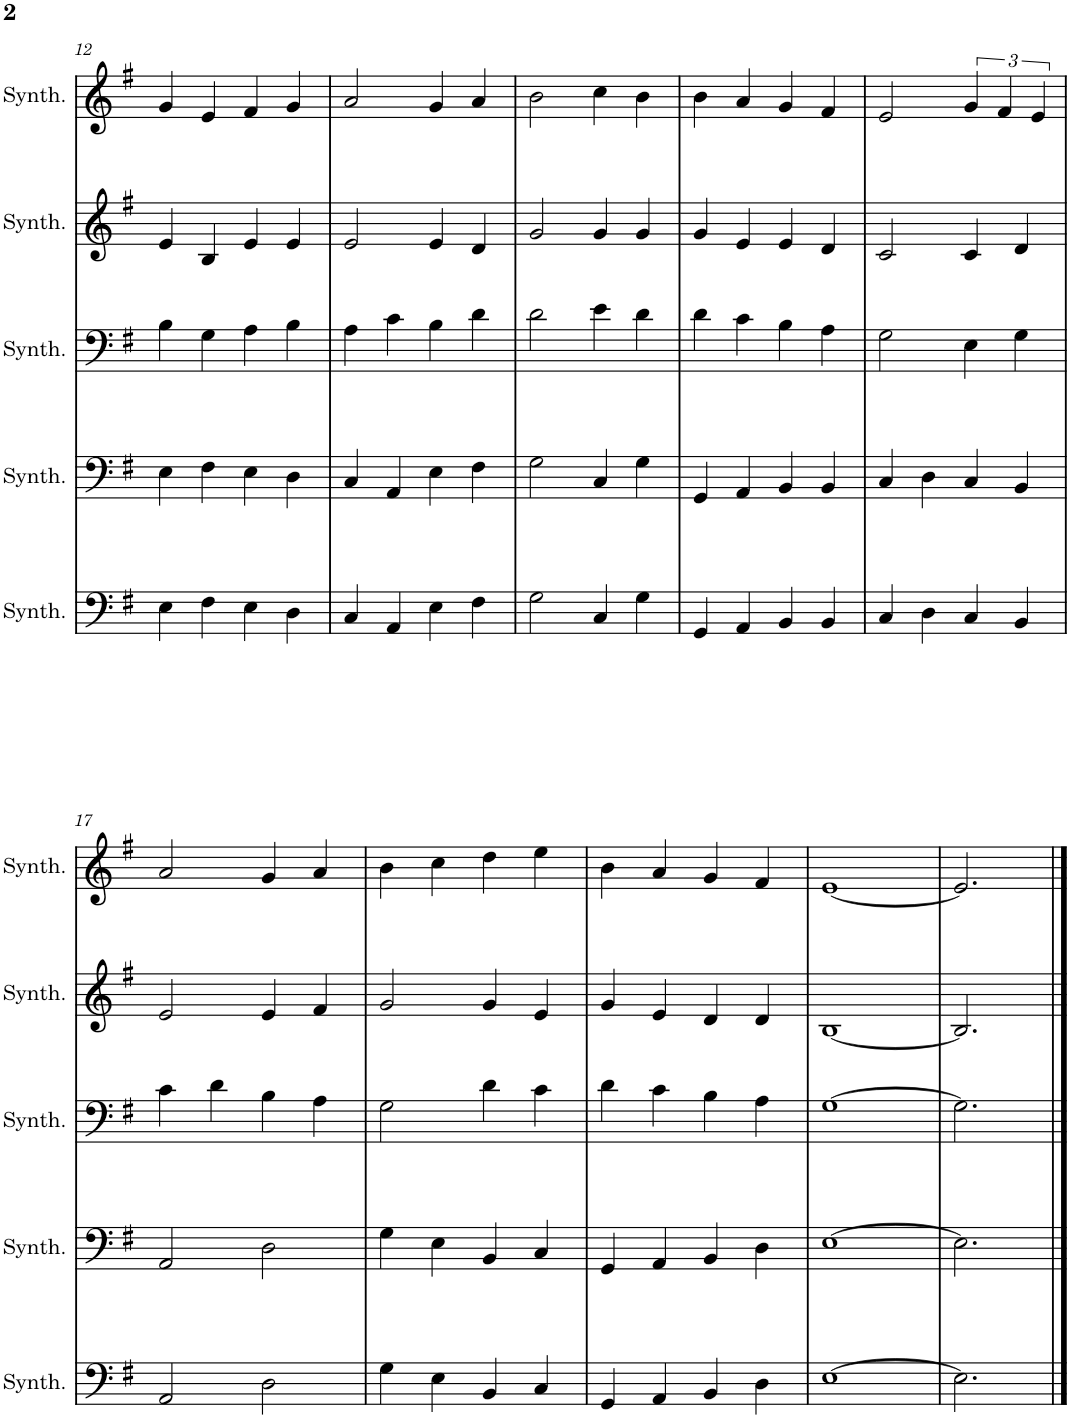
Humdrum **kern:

**kern	**kern	**kern	**kern	**kern
*part5	*part4	*part3	*part2	*part1
*staff5	*staff4	*staff3	*staff2	*staff1
*I"Saw Synthesizer	*I"Saw Synthesizer	*I"Saw Synthesizer	*I"Saw Synthesizer	*I"Saw Synthesizer
*I'Synth.	*I'Synth.	*I'Synth.	*I'Synth.	*I'Synth.
!!LO:PB:g=z
*clefF4	*clefF4	*clefF4	*clefG2	*clefG2
*k[f#]	*k[f#]	*k[f#]	*k[f#]	*k[f#]
*M4/4	*M4/4	*M4/4	*M4/4	*M4/4
=12	=12	=12	=12	=12
4E\	4E\	4B\	4e/	4g/
4F#\	4F#\	4G\	4B/	4e/
4E\	4E\	4A\	4e/	4f#/
4D\	4D\	4B\	4e/	4g/
=13	=13	=13	=13	=13
4C/	4C/	4A\	2e/	2a/
4AA/	4AA/	4c\	.	.
4E\	4E\	4B\	4e/	4g/
4F#\	4F#\	4d\	4d/	4a/
=14	=14	=14	=14	=14
2G\	2G\	2d\	2g/	2b\
4C/	4C/	4e\	4g/	4cc\
4G\	4G\	4d\	4g/	4b\
=15	=15	=15	=15	=15
4GG/	4GG/	4d\	4g/	4b\
4AA/	4AA/	4c\	4e/	4a/
4BB/	4BB/	4B\	4e/	4g/
4BB/	4BB/	4A\	4d/	4f#/
=16	=16	=16	=16	=16
4C/	4C/	2G\	2c/	2e/
4D\	4D\	.	.	.
4C/	4C/	4E\	4c/	6g/
.	.	.	.	6f#/
4BB/	4BB/	4G\	4d/	.
.	.	.	.	6e/
!!LO:LB:g=z
=17	=17	=17	=17	=17
2AA/	2AA/	4c\	2e/	2a/
.	.	4d\	.	.
2D\	2D\	4B\	4e/	4g/
.	.	4A\	4f#/	4a/
=18	=18	=18	=18	=18
4G\	4G\	2G\	2g/	4b\
4E\	4E\	.	.	4cc\
4BB/	4BB/	4d\	4g/	4dd\
4C/	4C/	4c\	4e/	4ee\
=19	=19	=19	=19	=19
4GG/	4GG/	4d\	4g/	4b\
4AA/	4AA/	4c\	4e/	4a/
4BB/	4BB/	4B\	4d/	4g/
4D\	4D\	4A\	4d/	4f#/
=20	=20	=20	=20	=20
[1E	[1E	[1G	[1B	[1e
=21	=21	=21	=21	=21
2.E\]	2.E\]	2.G\]	2.B/]	2.e/]
==	==	==	==	==
*-	*-	*-	*-	*-
